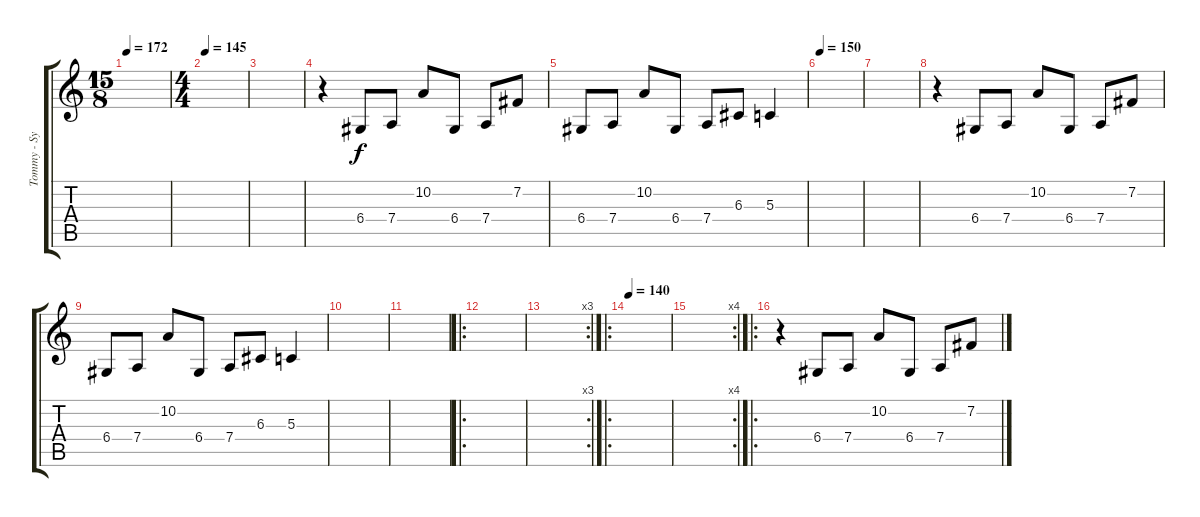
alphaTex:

\track ("Tommy - Synth" "Tommy - Sy") {instrument marimba}
\staff {score tabs}
\tuning (E4 B3 G3 D3 A2 E2) {hide}
\ts (15 8)
\tempo 172
\clef g2
\ks c
|
\ts (4 4)
\tempo 145
|
|
r.4 6.4.8 7.4.8 10.2.8 6.4.8 7.4.8 7.2.8 |
6.4.8 7.4.8 10.2.8 6.4.8 7.4.8 6.3.8 5.3.4 |
\tempo 150
|
|
r.4 6.4.8 7.4.8 10.2.8 6.4.8 7.4.8 7.2.8 |
6.4.8 7.4.8 10.2.8 6.4.8 7.4.8 6.3.8 5.3.4 |
|
|
\ro
|
\rc 3
|
\ro
\tempo 140
|
\rc 4
|
\ro
r.4 6.4.8 7.4.8 10.2.8 6.4.8 7.4.8 7.2.8
